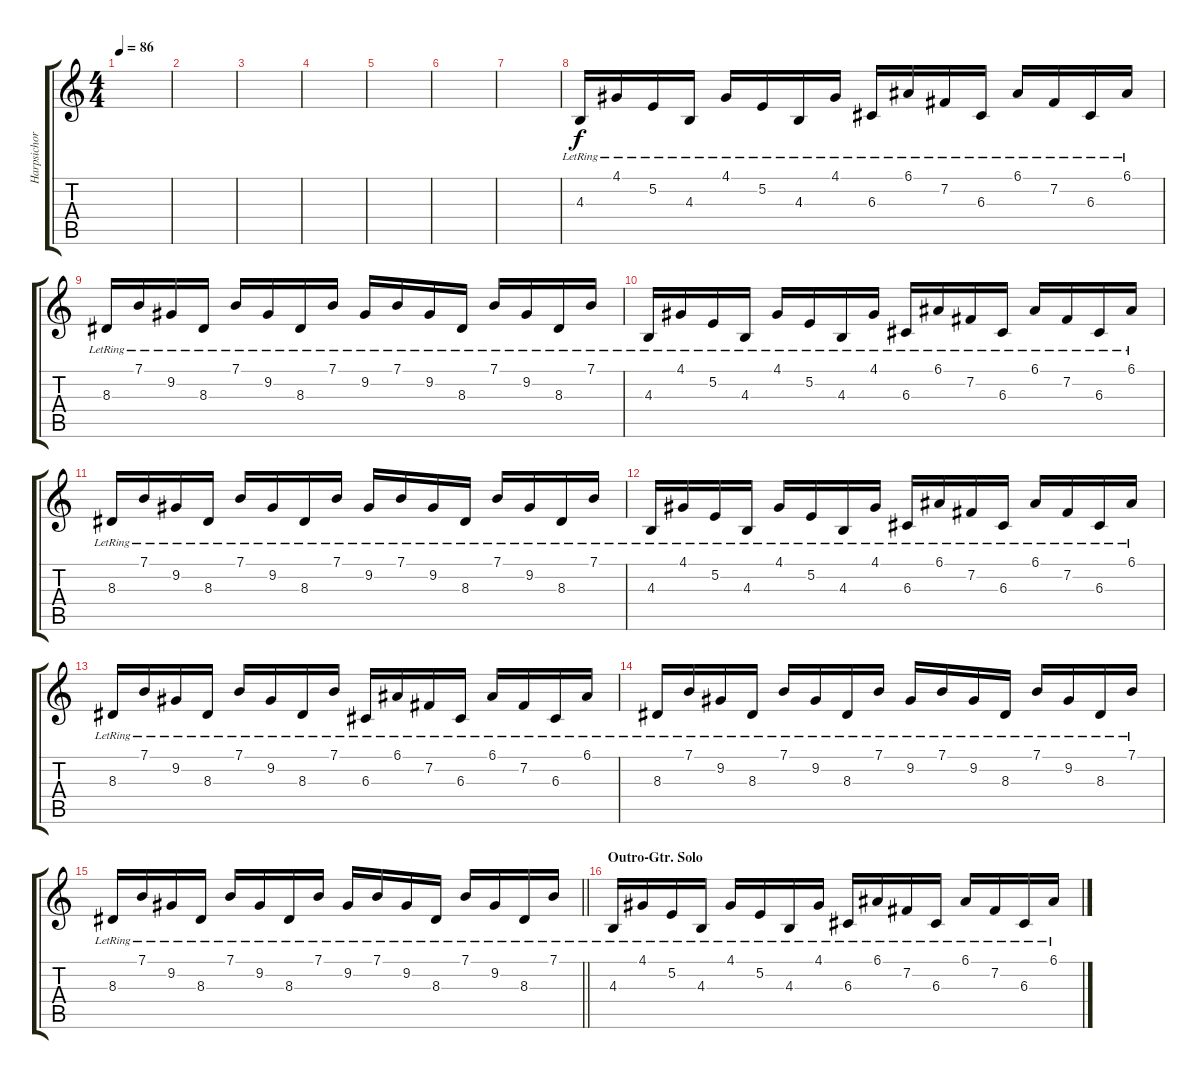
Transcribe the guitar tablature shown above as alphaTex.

\track ("Harpsichord" "Harpsichor") {instrument harpsichord}
\staff {score tabs}
\tuning (E4 B3 G3 D3 A2 E2) {hide}
\ts (4 4)
\tempo 86
\clef g2
\ks c
|
|
|
|
|
|
|
4.3{lr}.16 4.1{lr}.16 5.2{lr}.16 4.3{lr}.16 4.1{lr}.16 5.2{lr}.16 4.3{lr}.16 4.1{lr}.16 6.3{lr}.16 6.1{lr}.16 7.2{lr}.16 6.3{lr}.16 6.1{lr}.16 7.2{lr}.16 6.3{lr}.16 6.1{lr}.16 |
8.3{lr}.16 7.1{lr}.16 9.2{lr}.16 8.3{lr}.16 7.1{lr}.16 9.2{lr}.16 8.3{lr}.16 7.1{lr}.16 9.2{lr}.16 7.1{lr}.16 9.2{lr}.16 8.3{lr}.16 7.1{lr}.16 9.2{lr}.16 8.3{lr}.16 7.1{lr}.16 |
4.3{lr}.16 4.1{lr}.16 5.2{lr}.16 4.3{lr}.16 4.1{lr}.16 5.2{lr}.16 4.3{lr}.16 4.1{lr}.16 6.3{lr}.16 6.1{lr}.16 7.2{lr}.16 6.3{lr}.16 6.1{lr}.16 7.2{lr}.16 6.3{lr}.16 6.1{lr}.16 |
8.3{lr}.16 7.1{lr}.16 9.2{lr}.16 8.3{lr}.16 7.1{lr}.16 9.2{lr}.16 8.3{lr}.16 7.1{lr}.16 9.2{lr}.16 7.1{lr}.16 9.2{lr}.16 8.3{lr}.16 7.1{lr}.16 9.2{lr}.16 8.3{lr}.16 7.1{lr}.16 |
4.3{lr}.16 4.1{lr}.16 5.2{lr}.16 4.3{lr}.16 4.1{lr}.16 5.2{lr}.16 4.3{lr}.16 4.1{lr}.16 6.3{lr}.16 6.1{lr}.16 7.2{lr}.16 6.3{lr}.16 6.1{lr}.16 7.2{lr}.16 6.3{lr}.16 6.1{lr}.16 |
8.3{lr}.16 7.1{lr}.16 9.2{lr}.16 8.3{lr}.16 7.1{lr}.16 9.2{lr}.16 8.3{lr}.16 7.1{lr}.16 6.3{lr}.16 6.1{lr}.16 7.2{lr}.16 6.3{lr}.16 6.1{lr}.16 7.2{lr}.16 6.3{lr}.16 6.1{lr}.16 |
8.3{lr}.16 7.1{lr}.16 9.2{lr}.16 8.3{lr}.16 7.1{lr}.16 9.2{lr}.16 8.3{lr}.16 7.1{lr}.16 9.2{lr}.16 7.1{lr}.16 9.2{lr}.16 8.3{lr}.16 7.1{lr}.16 9.2{lr}.16 8.3{lr}.16 7.1{lr}.16 |
\barLineRight lightlight
8.3{lr}.16 7.1{lr}.16 9.2{lr}.16 8.3{lr}.16 7.1{lr}.16 9.2{lr}.16 8.3{lr}.16 7.1{lr}.16 9.2{lr}.16 7.1{lr}.16 9.2{lr}.16 8.3{lr}.16 7.1{lr}.16 9.2{lr}.16 8.3{lr}.16 7.1{lr}.16 |
\section ("" "Outro-Gtr. Solo")
4.3{lr}.16 4.1{lr}.16 5.2{lr}.16 4.3{lr}.16 4.1{lr}.16 5.2{lr}.16 4.3{lr}.16 4.1{lr}.16 6.3{lr}.16 6.1{lr}.16 7.2{lr}.16 6.3{lr}.16 6.1{lr}.16 7.2{lr}.16 6.3{lr}.16 6.1{lr}.16
